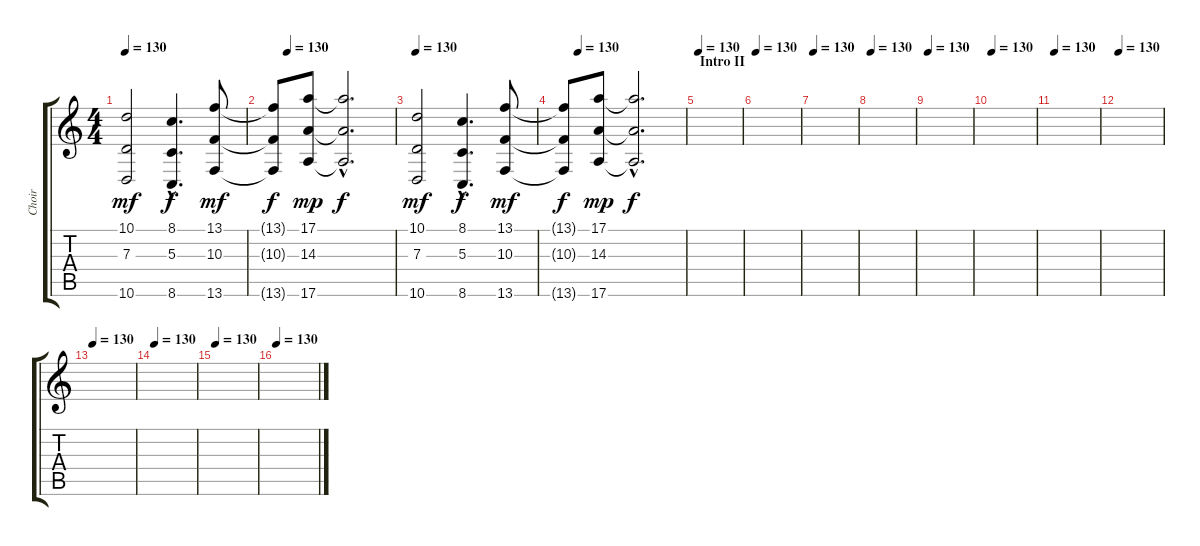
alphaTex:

\track ("Choir" "Choir") {instrument choiraahs}
\staff {score tabs}
\tuning (E4 B3 G3 D3 A2 E2) {hide}
\ts (4 4)
\tempo 130
\clef g2
\ks c
(10.1 7.3 10.6).2{dy mf instrument synthstrings2} (8.1{hac} 5.3{hac} 8.6{hac}).4{d dy f} (13.1 10.3 13.6).8{dy mf} |
\tempo (130 0.125)
(13.1{t} 10.3{t} 13.6{t}).8{dy f} (17.1 14.3 17.6).8{dy mp} (17.1{hac t} 14.3{hac t} 17.6{hac t}).2{d dy f} |
\tempo 130
(10.1 7.3 10.6).2{dy mf instrument synthstrings2} (8.1{hac} 5.3{hac} 8.6{hac}).4{d dy f} (13.1 10.3 13.6).8{dy mf} |
\tempo (130 0.125)
(13.1{t} 10.3{t} 13.6{t}).8{dy f} (17.1 14.3 17.6).8{dy mp} (17.1{hac t} 14.3{hac t} 17.6{hac t}).2{d dy f} |
\section ("" "Intro II")
\tempo 130
|
\tempo 130
|
\tempo 130
|
\tempo 130
|
\tempo 130
|
\tempo 130
|
\tempo 130
|
\tempo 130
|
\tempo 130
|
\tempo 130
|
\tempo 130
|
\tempo 130
